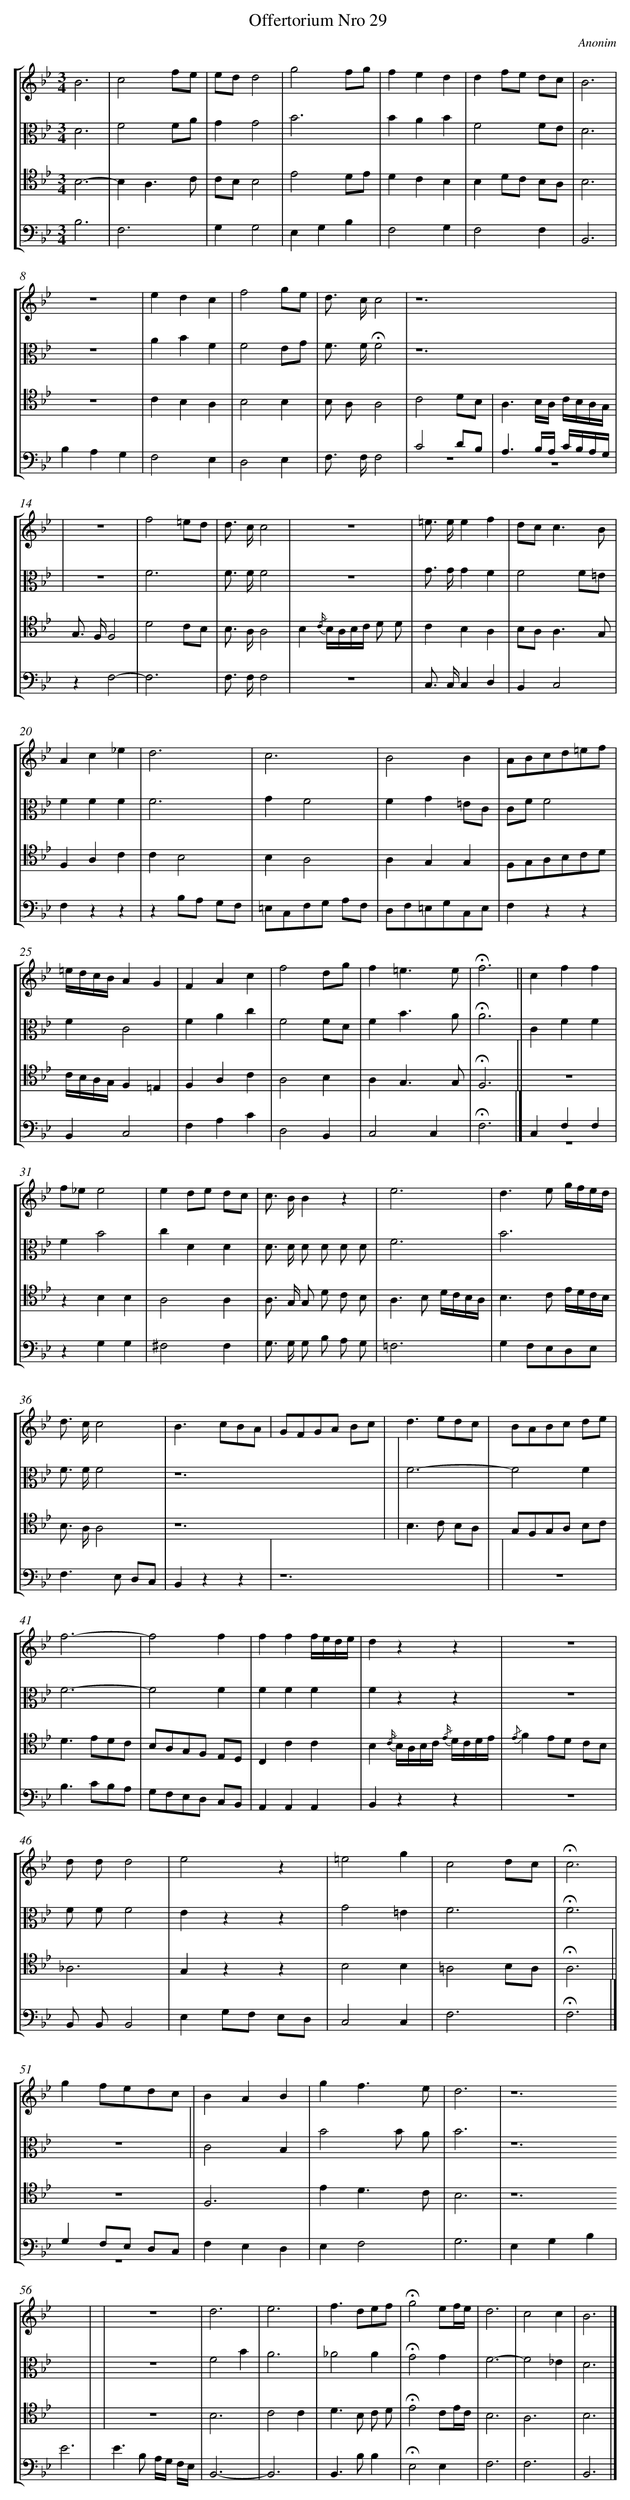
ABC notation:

X:1
T: Offertorium Nro 29
C: Anonim
L: 1/8
M: 3/4
%%staves [1 2 3 4]
V: 1
V: 2 clef=alto
V: 3 clef=tenor
V: 4 clef=bass
K: Bb
[V:1] B6 |
[V:2] D6 |
[V:3] B,6- |
[V:4] B,6 |
[V:1] c4fe |
[V:2] F4FA |
[V:3] B,2A,3C |
[V:4] F,6 |
[V:1] edd4 |
[V:2] G2G4 |
[V:3] CB,B,4 |
[V:4] G,2G,4 |
[V:1] g4fg |
[V:2] B6 |
[V:3] E4DE |
[V:4] E,2G,2B,2 |
[V:1] f2e2d2 |
[V:2] B2A2B2 |
[V:3] D2C2B,2 |
[V:4] F,4G,2 |
[V:1] d2fe dc |
[V:2] F4FE |
[V:3] B,2DC B,A, |
[V:4] F,4F,2 |
[V:1] B6 |
[V:2] D6 |
[V:3] B,6 |
[V:4] B,,6 |
[V:1] z6 |
[V:2] z6 |
[V:3] z6 |
[V:4] B,2A,2G,2 |
[V:1] e2d2c2 |
[V:2] A2B2F2 |
[V:3] C2B,2A,2 |
[V:4] F,4E,2 |
[V:1] f4ge |
[V:2] F4EG |
[V:3] B,4B,2 |
[V:4] D,4E,2 |
[V:1] d> cc4 |
[V:2] F> F!fermata!F4 |
[V:3] B, A,A,4 |
[V:4] F,> F,F,4 |
[V:1] z12 |
[V:2] z12 |
[V:3] C4DB, |
[V:4] C4DB, & z6 |
[V:1]  |
[V:2]  |
[V:3] A,3B,/A,/ C/B,/A,/G,/ |
[V:4] A,3B,/A,/ C/B,/A,/G,/ & z6 |
[V:1] z6 |
[V:2] z6 |
[V:3] G,> F,F,4 |
[V:4] z2F,4- |
[V:1] f4=ed |
[V:2] F6 |
[V:3] D4CB, |
[V:4] F,6 |
[V:1] d> cc4 |
[V:2] F> FF4 |
[V:3] B,> A,A,4 |
[V:4] F,> F,F,4 |
[V:1] z6 |
[V:2] z6 |
[V:3] B,2{/C/} B,/A,/B,/C/ D D |
[V:4] z6 |
[V:1] =e> ee2f2 |
[V:2] G> GG2F2 |
[V:3] C2B,2A,2 |
[V:4] C,> C,C,2D,2 |
[V:1] dc2<c2B |
[V:2] F4F=E |
[V:3] B,A,2<A,2G, |
[V:4] B,,2C,4 |
[V:1] A2c2_e2 |
[V:2] F2F2F2 |
[V:3] F,2A,2C2 |
[V:4] F,2z2z2 |
[V:1] d6 |
[V:2] F6 |
[V:3] C2B,4 |
[V:4] z2B,A, G,F, |
[V:1] c6 |
[V:2] G2F4 |
[V:3] B,2A,4 |
[V:4] =E,C,F,G, A,F, |
[V:1] B4B2 |
[V:2] F2G2=EC |
[V:3] A,2G,2G,2 |
[V:4] D,F,=E,G,C,E, |
[V:1] ABcd=ef |
[V:2] CFF4 |
[V:3] F,G,A,B,CD |
[V:4] F,2z2z2 |
[V:1] =e/d/c/B/A2G2 |
[V:2] F2C4 |
[V:3] C/B,/A,/G,/F,2=E,2 |
[V:4] B,,2C,4 |
[V:1] F2A2c2 |
[V:2] F2A2c2 |
[V:3] F,2A,2C2 |
[V:4] F,2A,2C2 |
[V:1] f4dg |
[V:2] F4FD |
[V:3] A,4B,2 |
[V:4] D,4B,,2 |
[V:1] f2=e3e |
[V:2] F2B3A |
[V:3] A,2G,3G, |
[V:4] C,4C,2 |
[V:1] !fermata!f6 ||
[V:2] !fermata!A6 |
[V:3] !fermata!F,6 ||
[V:4] !fermata!F,6 |]
[V:1] c2f2f2 [I:setbarnb 31]|
[V:2] C2F2F2 |
[V:3] z6 |
[V:4] C,2F,2F,2 & z6 |
[V:1] f_ee4 |
[V:2] F2B4 |
[V:3] z2B,2B,2 |
[V:4] z2G,2G,2 |
[V:1] e2de dc |
[V:2] c2D2D2 |
[V:3] A,4A,2 |
[V:4] ^F,4F,2 |
[V:1] c> BB2z2 |
[V:2] D> D D D D D |
[V:3] A,> G, G, D C B, |
[V:4] G,> G, G, B, A, G, |
[V:1] e6 |
[V:2] F6 |
[V:3] A,2>B,2 D/C/B,/A,/ |
[V:4] =F,6 |
[V:1] d2>e2 g/f/e/d/ |
[V:2] B6 |
[V:3] B,2>C2 E/D/C/B,/ |
[V:4] G,2F,E,D,E, |
[V:1] d> cc4 |
[V:2] F> FF4 |
[V:3] B,> A,A,4 |
[V:4] F,2>E,2 D,C, |
[V:1] B2>c2BA |
[V:2] z12 |
[V:3] z12 |
[V:4] B,,2z2z2 |
[V:1] GFGA Bc |
[V:2]  |
[V:3]  |
[V:4] z12 |
[V:1] d2>e2dc |
[V:2] F6- |
[V:3] B,2>C2 B,A, |
[V:4]  |
[V:1] BABc de |
[V:2] F4F2 |
[V:3] G,F,G,A, B,C |
[V:4] z6 |
[V:1] f6- |
[V:2] F6- |
[V:3] D2>E2DC |
[V:4] B,2>C2B,A, |
[V:1] f4f2 |
[V:2] F4F2 |
[V:3] B,A,G,F, E,D, |
[V:4] G,F,E,D, C,B,, |
[V:1] f2f2f/e/d/e/ |
[V:2] F2F2F2 |
[V:3] C,2C2C2 |
[V:4] A,,2A,,2A,,2 |
[V:1] d2z2z2 |
[V:2] F2z2z2 |
[V:3] B,2{/C/} B,/A,/B,/C/ {/E/} D/C/D/E/ |
[V:4] B,,2z2z2 |
[V:1] z6 |
[V:2] z6 |
[V:3] {/E}F2ED CB, |
[V:4] z6 |
[V:1] d dd4 |
[V:2] F FF4 |
[V:3] _A,6 |
[V:4] B,, B,,B,,4 |
[V:1] e4z2 |
[V:2] E2z2z2 |
[V:3] G,2z2z2 |
[V:4] E,2G,F, E,D, |
[V:1] =e4g2 |
[V:2] G4=E2 |
[V:3] B,4B,2 |
[V:4] C,4C,2 |
[V:1] c4dc |
[V:2] F6 |
[V:3] =A,4B,A, |
[V:4] F,6 |
[V:1] !fermata!c6 |
[V:2] !fermata!F6 |
[V:3] !fermata!A,6 ||
[V:4] !fermata!F,6 |]
[V:1] g2fedc [I:setbarnb 52]|
[V:2] z6 ||
[V:3] z6 |
[V:4] G,2F,E, D,C, & z6 |
[V:1] B2A2B2 |
[V:2] C4B,2 |
[V:3] F,6 |
[V:4] F,2E,2D,2 |
[V:1] g2f3e |
[V:2] B4B A |
[V:3] E2D3C |
[V:4] E,2F,4 |
[V:1] d6 |
[V:2] B6 |
[V:3] B,6 |
[V:4] G,6 |
[V:1] z12 |
[V:2] z12 |
[V:3] z12 |
[V:4] E,2G,2B,2 |
[V:1]  |
[V:2]  |
[V:3]  |
[V:4] E6 |
[V:1] z6 |
[V:2] z6 |
[V:3] z6 |
[V:4] E2>B,2 A,/G,/ F,/E,/ |
[V:1] d6 |
[V:2] F4B2 |
[V:3] B,6 |
[V:4] B,,6- |
[V:1] e6 |
[V:2] A6 |
[V:3] C4C2 |
[V:4] B,,6 |
[V:1] f2>d2ef |
[V:2] _A4A2 |
[V:3] D2>B,2 C D |
[V:4] B,,2>B,2B,2 |
[V:1] !fermata!g4ef/e/ |
[V:2] !fermata!G4G2 |
[V:3] !fermata!E4CE/C/ |
[V:4] !fermata!E,4E,2 |
[V:1] d6 |
[V:2] F6- |
[V:3] B,6 |
[V:4] F,6 |
[V:1] c4c2 |
[V:2] F4_E2 |
[V:3] A,6 |
[V:4] F,6 |
[V:1] B6 |]
[V:2] D6 |]
[V:3] B,6 |]
[V:4] B,,6 |]
